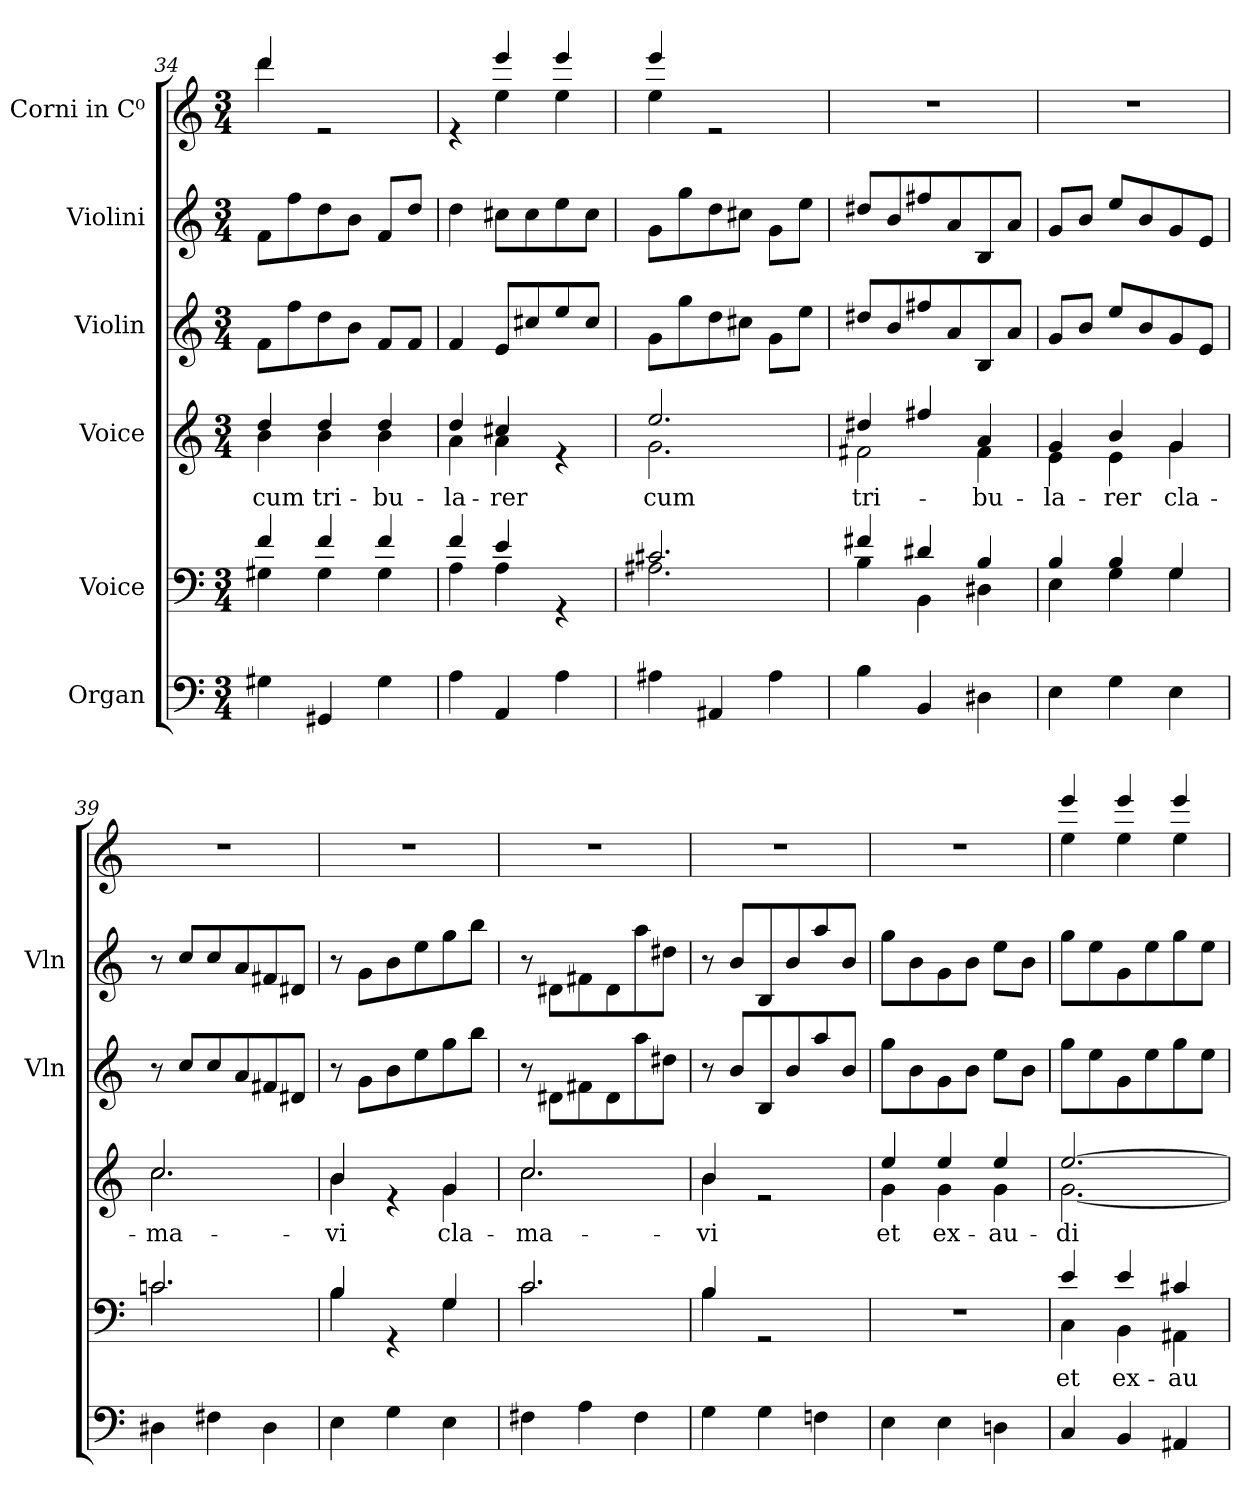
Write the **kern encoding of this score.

**kern	**kern	**text	**kern	**text	**kern	**kern	**kern
*part6	*part5	*part5	*part4	*part4	*part3	*part2	*part1
*staff6	*staff5	*staff5	*staff4	*staff4	*staff3	*staff2	*staff1
*I"Organ	*I"Voice	*	*I"Voice	*	*I"Violin	*I"Violini	*I"Corni in C⁰
*	*	*	*	*	*I'Vln	*I'Vln	*
*clefF4	*clefF4	*	*clefG2	*	*clefG2	*clefG2	*clefG2
*	*	*	*	*	*	*	*ITrd7c12
*k[]	*k[]	*	*k[]	*	*k[]	*k[]	*k[]
*M3/4	*M3/4	*	*M3/4	*	*M3/4	*M3/4	*M3/4
=34	=34	=34	=34	=34	=34	=34	=34
*	*^	*	*	*	*	*	*
!	!	!	!	!	!LO:LY:b	!	!	!
*	*	*	*	*^	*	*	*	*^
4G#X\	4f/	4G#X\	.	4dd/	4b\	cum	8f\L	8f\L	4dd/	4dd\
.	.	.	.	.	.	.	8ff\	8ff\	.	.
!	!	!	!	!	!	!LO:LY:b	!	!	!	!
4GG#X/	4f/	4G#\	.	4dd/	4b\	tri-	8dd\	8dd\	2re	2ryy
.	.	.	.	.	.	.	8b\J	8b\J	.	.
!	!	!	!	!	!	!LO:LY:b	!	!	!	!
4G#\	4f/	4G#\	.	4dd/	4b\	-bu-	8f/L	8f/L	.	.
.	.	.	.	.	.	.	8f/J	8dd/J	.	.
!!LO:LB:g=z	!!
=35	=35	=35	=35	=35	=35	=35	=35	=35	=35	=35
!	!	!	!	!	!	!LO:LY:b	!	!	!	!
4A\	4f/	4A\	.	4dd/	4a\	-la-	4f/	4dd\	4re	4ryy
!	!	!	!	!	!	!LO:LY:b	!	!	!	!
4AA/	4e/	4A\	.	4cc#X/	4a\	-rer	8e/L	8cc#X\L	4ee/	4e\
.	.	.	.	.	.	.	8cc#X/	8cc#\	.	.
4A\	4rGG	4ryy	.	4re	4ryy	.	8ee/	8ee\	4ee/	4e\
.	.	.	.	.	.	.	8cc#/J	8cc#\J	.	.
=36	=36	=36	=36	=36	=36	=36	=36	=36	=36	=36
!	!	!	!	!	!	!LO:LY:b	!	!	!	!
4A#X\	2.c#X/	2.A#X\	.	2.ee/	2.g\	cum	8g\L	8g\L	4ee/	4e\
.	.	.	.	.	.	.	8gg\	8gg\	.	.
4AA#X/	.	.	.	.	.	.	8dd\	8dd\	2re	2ryy
.	.	.	.	.	.	.	8cc#X\J	8cc#X\J	.	.
4A#\	.	.	.	.	.	.	8g\L	8g\L	.	.
.	.	.	.	.	.	.	8ee\J	8ee\J	.	.
*	*	*	*	*	*	*	*	*	*v	*v
=37	=37	=37	=37	=37	=37	=37	=37	=37	=37
!	!	!	!	!	!	!LO:LY:b	!	!	!
4B\	4f#X/	4B\	.	4dd#X/	2f#X\	tri-	8dd#X/L	8dd#X/L	2.r
.	.	.	.	.	.	.	8b/	8b/	.
4BB/	4d#X/	4BB\	.	4ff#X/	.	.	8ff#X/	8ff#X/	.
.	.	.	.	.	.	.	8a/	8a/	.
!	!	!	!	!	!	!LO:LY:b	!	!	!
4D#X\	4B/	4D#X\	.	4a/	4f#\	-bu-	8B/	8B/	.
.	.	.	.	.	.	.	8a/J	8a/J	.
=38	=38	=38	=38	=38	=38	=38	=38	=38	=38
!	!	!	!	!	!	!LO:LY:b	!	!	!
4E\	4B/	4E\	.	4g/	4e\	-la-	8g/L	8g/L	2.r
.	.	.	.	.	.	.	8b/J	8b/J	.
!	!	!	!	!	!	!LO:LY:b	!	!	!
4G\	4B/	4G\	.	4b/	4e\	-rer	8ee/L	8ee/L	.
.	.	.	.	.	.	.	8b/	8b/	.
!	!	!	!	!	!	!LO:LY:b	!	!	!
4E\	4G/	4G\	.	4g/	4g\	cla-	8g/	8g/	.
.	.	.	.	.	.	.	8e/J	8e/J	.
=39	=39	=39	=39	=39	=39	=39	=39	=39	=39
!	!	!	!	!	!	!LO:LY:b	!	!	!
4D#X\	2.cn/	2.c\	.	2.cc/	2.cc\	-ma-	8r	8r	2.r
.	.	.	.	.	.	.	8cc/L	8cc/L	.
4F#X\	.	.	.	.	.	.	8cc/	8cc/	.
.	.	.	.	.	.	.	8a/	8a/	.
4D#\	.	.	.	.	.	.	8f#X/	8f#X/	.
.	.	.	.	.	.	.	8d#X/J	8d#X/J	.
=40	=40	=40	=40	=40	=40	=40	=40	=40	=40
!	!	!	!	!	!	!LO:LY:b	!	!	!
4E\	4B/	4B\	.	4b/	4b\	-vi	8r	8r	2.r
.	.	.	.	.	.	.	8g\L	8g\L	.
4G\	4rGG	4ryy	.	4re	4ryy	.	8b\	8b\	.
.	.	.	.	.	.	.	8ee\	8ee\	.
!	!	!	!	!	!	!LO:LY:b	!	!	!
4E\	4G/	4G\	.	4g/	4g\	cla-	8gg\	8gg\	.
.	.	.	.	.	.	.	8bb\J	8bb\J	.
=41	=41	=41	=41	=41	=41	=41	=41	=41	=41
!	!	!	!	!	!	!LO:LY:b	!	!	!
4F#X\	2.c/	2.c\	.	2.cc/	2.cc\	-ma-	8r	8r	2.r
.	.	.	.	.	.	.	8d#X\L	8d#X\L	.
4A\	.	.	.	.	.	.	8f#X\	8f#X\	.
.	.	.	.	.	.	.	8d#\	8d#\	.
4F#\	.	.	.	.	.	.	8aa\	8aa\	.
.	.	.	.	.	.	.	8dd#X\J	8dd#X\J	.
!!LO:PB:g=z
=42	=42	=42	=42	=42	=42	=42	=42	=42	=42
!	!	!	!	!	!	!LO:LY:b	!	!	!
4G\	4B/	4B\	.	4b/	4b\	-vi	8r	8r	2.r
.	.	.	.	.	.	.	8b/L	8b/L	.
4G\	2rGG	2ryy	.	2re	2ryy	.	8B/	8B/	.
.	.	.	.	.	.	.	8b/	8b/	.
4Fn\	.	.	.	.	.	.	8aa/	8aa/	.
.	.	.	.	.	.	.	8b/J	8b/J	.
*	*v	*v	*	*	*	*	*	*	*
=43	=43	=43	=43	=43	=43	=43	=43	=43
!	!	!	!	!	!LO:LY:b	!	!	!
4E\	2.r	.	4ee/	4g\	et	8gg\L	8gg\L	2.r
.	.	.	.	.	.	8b\	8b\	.
!	!	!	!	!	!LO:LY:b	!	!	!
4E\	.	.	4ee/	4g\	ex-	8g\	8g\	.
.	.	.	.	.	.	8b\J	8b\J	.
!	!	!	!	!	!LO:LY:b	!	!	!
4Dn\	.	.	4ee/	4g\	-au-	8ee\L	8ee\L	.
.	.	.	.	.	.	8b\J	8b\J	.
=44	=44	=44	=44	=44	=44	=44	=44	=44
!	!	!LO:LY:b	!	!	!LO:LY:b	!	!	!
*	*^	*	*	*	*	*	*	*^
4C/	4e/	4C\	et	[2.ee/	[2.g\	-di-	8gg\L	8gg\L	4ee/	4e\
.	.	.	.	.	.	.	8ee\	8ee\	.	.
!	!	!	!LO:LY:b	!	!	!	!	!	!	!
4BB/	4e/	4BB\	ex-	.	.	.	8g\	8g\	4ee/	4e\
.	.	.	.	.	.	.	8ee\	8ee\	.	.
!	!	!	!LO:LY:b	!	!	!	!	!	!	!
4AA#X/	4c#X/	4AA#X\	-au-	.	.	.	8gg\	8gg\	4ee/	4e\
.	.	.	.	.	.	.	8ee\J	8ee\J	.	.
*	*v	*v	*	*	*	*	*	*	*v	*v
*	*	*	*v	*v	*	*	*	*
=	=	=	=	=	=	=	=
*-	*-	*-	*-	*-	*-	*-	*-
